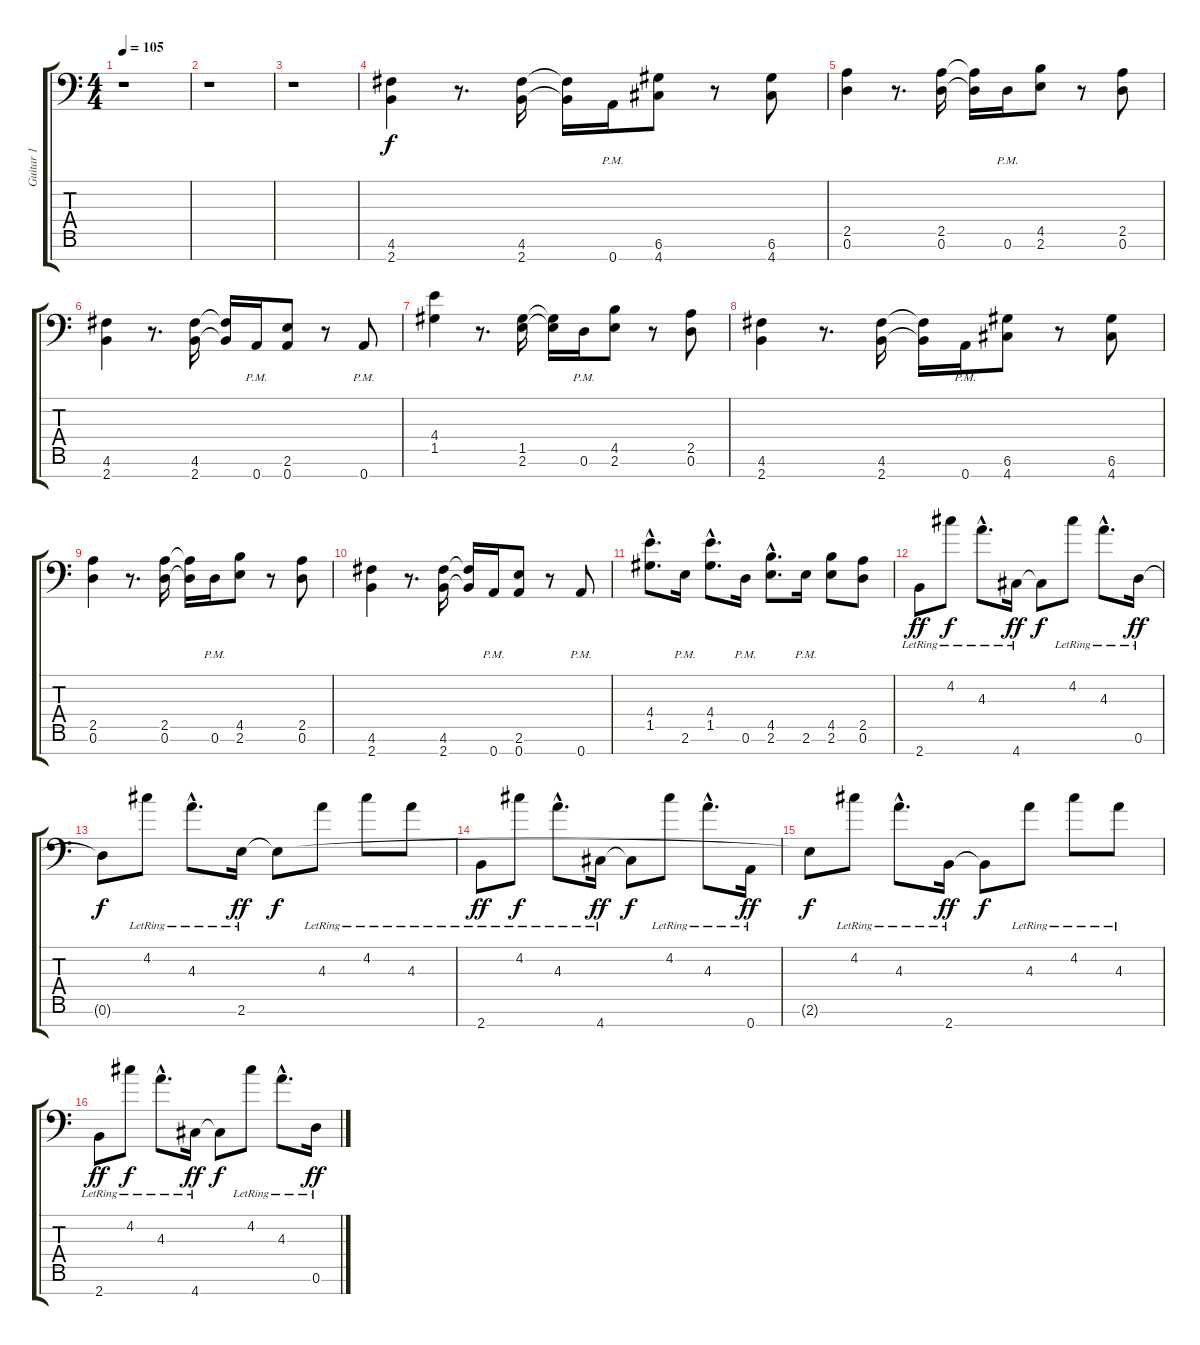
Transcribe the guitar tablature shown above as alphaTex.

\track ("Guitar 1" "Guitar 1") {instrument distortionguitar}
\staff {score tabs}
\tuning (D4 A3 F3 C3 G2 D2 A1) {hide}
\ts (4 4)
\tempo 105
\clef f4
\ks aminor
r.1{dy f} |
r.1 |
r.1 |
(4.6 2.7).4 r.8{d} (4.6 2.7).16 (4.6{t} 2.7{t}).16 0.7{pm}.16 (6.6 4.7).8 r.8 (6.6 4.7).8 |
(2.5 0.6).4 r.8{d} (2.5 0.6).16 (2.5{t} 0.6{t}).16 0.6{pm}.16 (4.5 2.6).8 r.8 (2.5 0.6).8 |
(4.6 2.7).4 r.8{d} (4.6 2.7).16 (4.6{t} 2.7{t}).16 0.7{pm}.16 (2.6 0.7).8 r.8 0.7{pm}.8 |
(4.4 1.5).4 r.8{d} (1.5 2.6).16 (1.5{t} 2.6{t}).16 0.6{pm}.16 (4.5 2.6).8 r.8 (2.5 0.6).8 |
(4.6 2.7).4 r.8{d} (4.6 2.7).16 (4.6{t} 2.7{t}).16 0.7{pm}.16 (6.6 4.7).8 r.8 (6.6 4.7).8 |
(2.5 0.6).4 r.8{d} (2.5 0.6).16 (2.5{t} 0.6{t}).16 0.6{pm}.16 (4.5 2.6).8 r.8 (2.5 0.6).8 |
(4.6 2.7).4 r.8{d} (4.6 2.7).16 (4.6{t} 2.7{t}).16 0.7{pm}.16 (2.6 0.7).8 r.8 0.7{pm}.8 |
(4.4{hac} 1.5{hac}).8{d} 2.6{pm}.16 (4.4{hac} 1.5{hac}).8{d} 0.6{pm}.16 (4.5{hac} 2.6{hac}).8{d} 2.6{pm}.16 (4.5 2.6).8 (2.5 0.6).8 |
2.7{lr}.8{dy ff} 4.2{lr}.8{dy f} 4.3{hac lr}.8{d} 4.7{lr}.16{dy ff} 4.7{t}.8{dy f} 4.2{lr}.8 4.3{hac lr}.8{d} 0.6{lr}.16{dy ff} |
0.6{t}.8{dy f} 4.2{lr}.8 4.3{hac lr}.8{d} 2.6{lr}.16{dy ff} 2.6{t}.8{dy f} 4.3{lr}.8 4.2{lr}.8 4.3{lr}.8 |
2.7{lr}.8{dy ff} 4.2{lr}.8{dy f} 4.3{hac lr}.8{d} 4.7{lr}.16{dy ff} 4.7{t}.8{dy f} 4.2{lr}.8 4.3{hac lr}.8{d} 0.7{lr}.16{dy ff} |
2.6{t}.8{dy f} 4.2{lr}.8 4.3{hac lr}.8{d} 2.7{lr}.16{dy ff} 2.7{t}.8{dy f} 4.3{lr}.8 4.2{lr}.8 4.3{lr}.8 |
2.7{lr}.8{dy ff} 4.2{lr}.8{dy f} 4.3{hac lr}.8{d} 4.7{lr}.16{dy ff} 4.7{t}.8{dy f} 4.2{lr}.8 4.3{hac lr}.8{d} 0.6{lr}.16{dy ff}
